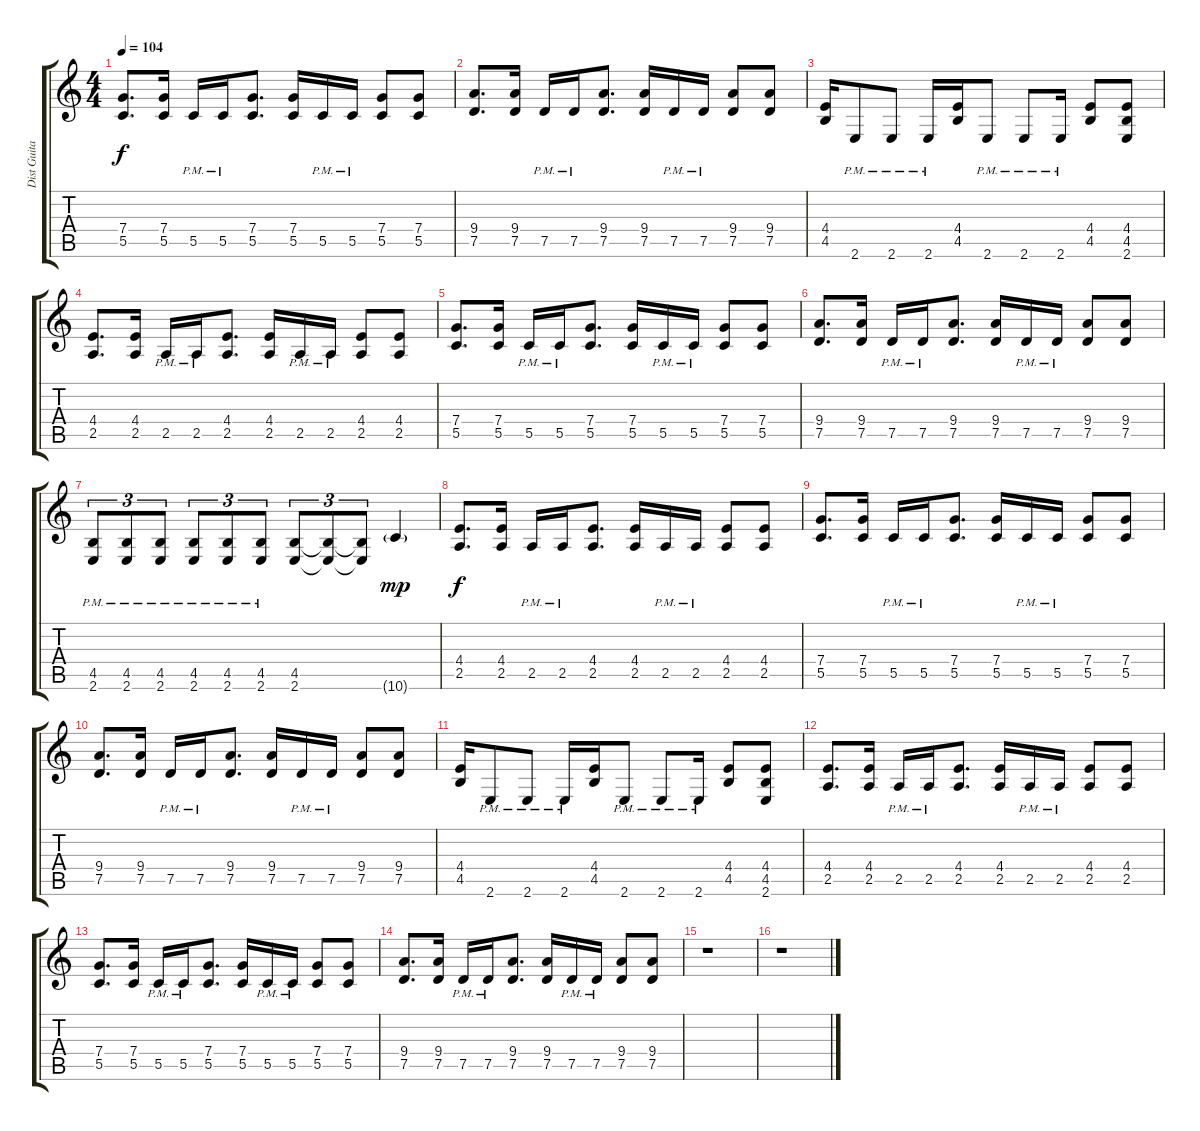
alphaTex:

\track ("Dist Guitar" "Dist Guita") {instrument distortionguitar}
\staff {score tabs}
\tuning (D4 A3 F3 C3 G2 D2) {hide}
\ts (4 4)
\tempo 104
\clef g2
\ks c
(7.4 5.5).8{d dy f} (7.4 5.5).16 5.5{pm}.16 5.5{pm}.16 (7.4 5.5).8{d} (7.4 5.5).16 5.5{pm}.16 5.5{pm}.16 (7.4 5.5).8 (7.4 5.5).8 |
(9.4 7.5).8{d} (9.4 7.5).16 7.5{pm}.16 7.5{pm}.16 (9.4 7.5).8{d} (9.4 7.5).16 7.5{pm}.16 7.5{pm}.16 (9.4 7.5).8 (9.4 7.5).8 |
(4.4 4.5).16 2.6{pm}.8 2.6{pm}.8 2.6{pm}.16 (4.4 4.5).16 2.6{pm}.8 2.6{pm}.8 2.6{pm}.16 (4.4 4.5).8 (4.4 4.5 2.6).8 |
(4.4 2.5).8{d} (4.4 2.5).16 2.5{pm}.16 2.5{pm}.16 (4.4 2.5).8{d} (4.4 2.5).16 2.5{pm}.16 2.5{pm}.16 (4.4 2.5).8 (4.4 2.5).8 |
(7.4 5.5).8{d} (7.4 5.5).16 5.5{pm}.16 5.5{pm}.16 (7.4 5.5).8{d} (7.4 5.5).16 5.5{pm}.16 5.5{pm}.16 (7.4 5.5).8 (7.4 5.5).8 |
(9.4 7.5).8{d} (9.4 7.5).16 7.5{pm}.16 7.5{pm}.16 (9.4 7.5).8{d} (9.4 7.5).16 7.5{pm}.16 7.5{pm}.16 (9.4 7.5).8 (9.4 7.5).8 |
(4.5{pm} 2.6{pm}).8{tu (3 2)} (4.5{pm} 2.6{pm}).8{tu (3 2)} (4.5{pm} 2.6{pm}).8{tu (3 2)} (4.5{pm} 2.6{pm}).8{tu (3 2)} (4.5{pm} 2.6{pm}).8{tu (3 2)} (4.5{pm} 2.6{pm}).8{tu (3 2)} (4.5 2.6).8{tu (3 2)} (4.5{t} 2.6{t}).8{tu (3 2)} (4.5{t} 2.6{t}).8{tu (3 2)} 10.6{g}.4{dy mp} |
(4.4 2.5).8{d dy f} (4.4 2.5).16 2.5{pm}.16 2.5{pm}.16 (4.4 2.5).8{d} (4.4 2.5).16 2.5{pm}.16 2.5{pm}.16 (4.4 2.5).8 (4.4 2.5).8 |
(7.4 5.5).8{d} (7.4 5.5).16 5.5{pm}.16 5.5{pm}.16 (7.4 5.5).8{d} (7.4 5.5).16 5.5{pm}.16 5.5{pm}.16 (7.4 5.5).8 (7.4 5.5).8 |
(9.4 7.5).8{d} (9.4 7.5).16 7.5{pm}.16 7.5{pm}.16 (9.4 7.5).8{d} (9.4 7.5).16 7.5{pm}.16 7.5{pm}.16 (9.4 7.5).8 (9.4 7.5).8 |
(4.4 4.5).16 2.6{pm}.8 2.6{pm}.8 2.6{pm}.16 (4.4 4.5).16 2.6{pm}.8 2.6{pm}.8 2.6{pm}.16 (4.4 4.5).8 (4.4 4.5 2.6).8 |
(4.4 2.5).8{d} (4.4 2.5).16 2.5{pm}.16 2.5{pm}.16 (4.4 2.5).8{d} (4.4 2.5).16 2.5{pm}.16 2.5{pm}.16 (4.4 2.5).8 (4.4 2.5).8 |
(7.4 5.5).8{d} (7.4 5.5).16 5.5{pm}.16 5.5{pm}.16 (7.4 5.5).8{d} (7.4 5.5).16 5.5{pm}.16 5.5{pm}.16 (7.4 5.5).8 (7.4 5.5).8 |
(9.4 7.5).8{d} (9.4 7.5).16 7.5{pm}.16 7.5{pm}.16 (9.4 7.5).8{d} (9.4 7.5).16 7.5{pm}.16 7.5{pm}.16 (9.4 7.5).8 (9.4 7.5).8 |
r.1 |
r.1
